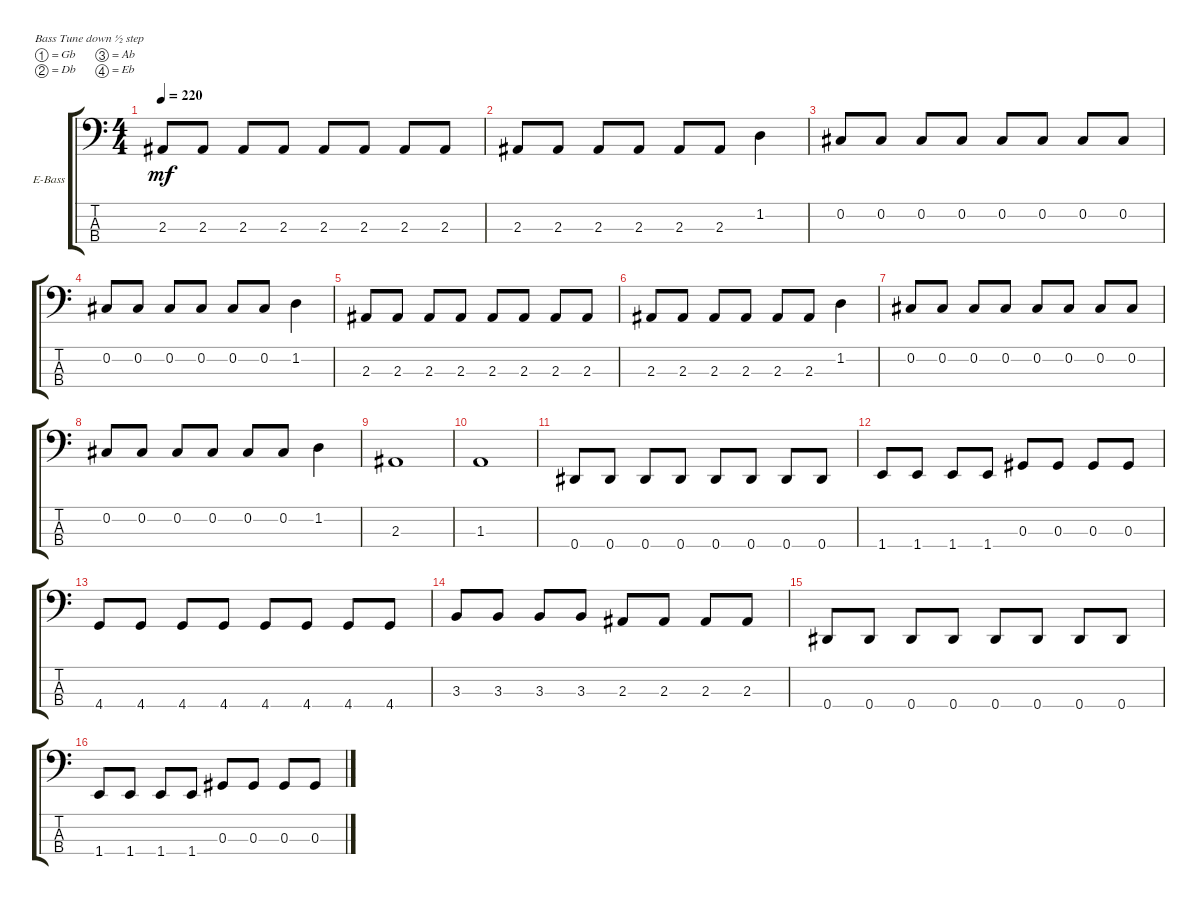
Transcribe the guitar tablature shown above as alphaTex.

\bracketExtendMode groupsimilarinstruments
\firstSystemTrackNameOrientation horizontal
\otherSystemsTrackNameOrientation horizontal
\track ("Tom Araya" "E-Bass") {instrument electricbassfinger}
\staff {score tabs}
\tuning (Gb2 Db2 Ab1 Eb1)
\ts (4 4)
\tempo 220
\clef f4
\ks c
2.3.8{dy mf} 2.3.8 2.3.8 2.3.8 2.3.8 2.3.8 2.3.8 2.3.8 |
2.3.8 2.3.8 2.3.8 2.3.8 2.3.8 2.3.8 1.2.4 |
0.2.8 0.2.8 0.2.8 0.2.8 0.2.8 0.2.8 0.2.8 0.2.8 |
0.2.8 0.2.8 0.2.8 0.2.8 0.2.8 0.2.8 1.2.4 |
2.3.8 2.3.8 2.3.8 2.3.8 2.3.8 2.3.8 2.3.8 2.3.8 |
2.3.8 2.3.8 2.3.8 2.3.8 2.3.8 2.3.8 1.2.4 |
0.2.8 0.2.8 0.2.8 0.2.8 0.2.8 0.2.8 0.2.8 0.2.8 |
0.2.8 0.2.8 0.2.8 0.2.8 0.2.8 0.2.8 1.2.4 |
2.3.1 |
1.3.1 |
0.4.8 0.4.8 0.4.8 0.4.8 0.4.8 0.4.8 0.4.8 0.4.8 |
1.4.8 1.4.8 1.4.8 1.4.8 0.3.8 0.3.8 0.3.8 0.3.8 |
4.4.8 4.4.8 4.4.8 4.4.8 4.4.8 4.4.8 4.4.8 4.4.8 |
3.3.8 3.3.8 3.3.8 3.3.8 2.3.8 2.3.8 2.3.8 2.3.8 |
0.4.8 0.4.8 0.4.8 0.4.8 0.4.8 0.4.8 0.4.8 0.4.8 |
1.4.8 1.4.8 1.4.8 1.4.8 0.3.8 0.3.8 0.3.8 0.3.8
